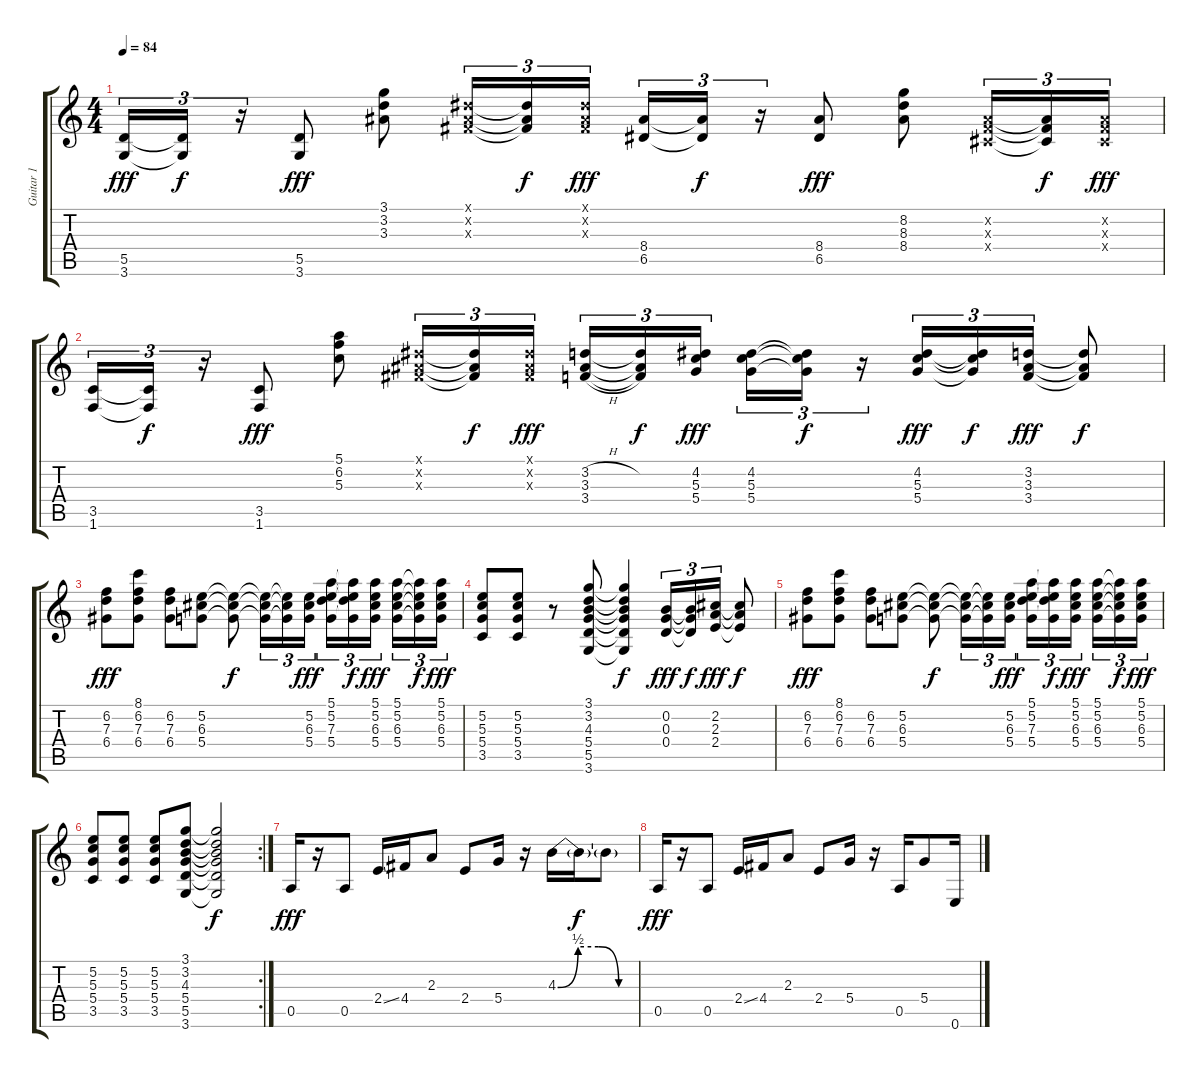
\track ("Guitar 1" "Guitar 1") {instrument overdrivenguitar}
\staff {score tabs}
\tuning (E4 B3 G3 D3 A2 E2) {hide}
\ts (4 4)
\tempo 84
\clef g2
\ks c
(5.5 3.6).16{tu (3 2) dy fff} (5.5{t} 3.6{t}).16{tu (3 2) dy f} r.16{tu (3 2)} (5.5 3.6).8{dy fff} (3.1 3.2 3.3).8 (-1.1{x} -1.2{x} -1.3{x}).16{tu (3 2)} (-1.1{t} -1.2{t} -1.3{t}).16{tu (3 2) dy f} (-1.1{x} -1.2{x} -1.3{x}).16{tu (3 2) dy fff} (8.4 6.5).16{tu (3 2)} (8.4{t} 6.5{t}).16{tu (3 2) dy f} r.16{tu (3 2)} (8.4 6.5).8{dy fff} (8.2 8.3 8.4).8 (-1.2{x} -1.3{x} -1.4{x}).16{tu (3 2)} (-1.2{t} -1.3{t} -1.4{t}).16{tu (3 2) dy f} (-1.2{x} -1.3{x} -1.4{x}).16{tu (3 2) dy fff} |
(3.5 1.6).16{tu (3 2)} (3.5{t} 1.6{t}).16{tu (3 2) dy f} r.16{tu (3 2)} (3.5 1.6).8{dy fff} (5.1 6.2 5.3).8 (-1.1{x} -1.2{x} -1.3{x}).16{tu (3 2)} (-1.1{t} -1.2{t} -1.3{t}).16{tu (3 2) dy f} (-1.1{x} -1.2{x} -1.3{x}).16{tu (3 2) dy fff} (3.2{h} 3.3{h} 3.4{h}).16{tu (3 2)} (3.2{t} 3.3{t} 3.4{t}).16{tu (3 2) dy f} (4.2 5.3 5.4).16{tu (3 2) dy fff} (4.2 5.3 5.4).16{tu (3 2)} (4.2{t} 5.3{t} 5.4{t}).16{tu (3 2) dy f} r.16{tu (3 2)} (4.2 5.3 5.4).16{tu (3 2) dy fff} (4.2{t} 5.3{t} 5.4{t}).16{tu (3 2) dy f} (3.2 3.3 3.4).16{tu (3 2) dy fff} (3.2{t} 3.3{t} 3.4{t}).8{dy f} |
(6.2 7.3 6.4).8{dy fff} (8.1 6.2 7.3 6.4).8 (6.2 7.3 6.4).8 (5.2 6.3 5.4).8 (5.2{t} 6.3{t} 5.4{t}).8{dy f} (5.2{t} 6.3{t} 5.4{t}).16{tu (3 2)} (5.2{t} 6.3{t} 5.4{t}).16{tu (3 2)} (5.2 6.3 5.4).16{tu (3 2) dy fff} (5.1 5.2 7.3 5.4).16{tu (3 2)} (5.1{t} 5.2{t} 7.3{t} 5.4{t}).16{tu (3 2) dy f} (5.1 5.2 6.3 5.4).16{tu (3 2) dy fff} (5.1 5.2 6.3 5.4).16{tu (3 2)} (5.1{t} 5.2{t} 6.3{t} 5.4{t}).16{tu (3 2) dy f} (5.1 5.2 6.3 5.4).16{tu (3 2) dy fff} |
(5.2 5.3 5.4 3.5).8 (5.2 5.3 5.4 3.5).8 r.8 (3.1 3.2 4.3 5.4 5.5 3.6).8 (3.1{t} 3.2{t} 4.3{t} 5.4{t} 5.5{t} 3.6{t}).4{dy f} (0.2 0.3 0.4).16{tu (3 2) dy fff} (0.2{t} 0.3{t} 0.4{t}).16{tu (3 2) dy f} (2.2 2.3 2.4).16{tu (3 2) dy fff} (2.2{t} 2.3{t} 2.4{t}).8{dy f} |
(6.2 7.3 6.4).8{dy fff} (8.1 6.2 7.3 6.4).8 (6.2 7.3 6.4).8 (5.2 6.3 5.4).8 (5.2{t} 6.3{t} 5.4{t}).8{dy f} (5.2{t} 6.3{t} 5.4{t}).16{tu (3 2)} (5.2{t} 6.3{t} 5.4{t}).16{tu (3 2)} (5.2 6.3 5.4).16{tu (3 2) dy fff} (5.1 5.2 7.3 5.4).16{tu (3 2)} (5.1{t} 5.2{t} 7.3{t} 5.4{t}).16{tu (3 2) dy f} (5.1 5.2 6.3 5.4).16{tu (3 2) dy fff} (5.1 5.2 6.3 5.4).16{tu (3 2)} (5.1{t} 5.2{t} 6.3{t} 5.4{t}).16{tu (3 2) dy f} (5.1 5.2 6.3 5.4).16{tu (3 2) dy fff} |
\rc 2
(5.2 5.3 5.4 3.5).8 (5.2 5.3 5.4 3.5).8 (5.2 5.3 5.4 3.5).8 (3.1 3.2 4.3 5.4 5.5 3.6).8 (3.1{t} 3.2{t} 4.3{t} 5.4{t} 5.5{t} 3.6{t}).2{dy f} |
0.5.16{dy fff} r.16 0.5.8 2.4{ss}.16 4.4.16 2.3.8 2.4.8 5.4.16 r.16 4.3{be (custom 0 0 15 2 30 2 45 0 60 0)}.16 4.3{t}.16{dy f} 4.3{t}.8 |
0.5.16{dy fff} r.16 0.5.8 2.4{ss}.16 4.4.16 2.3.8 2.4.8 5.4.16 r.16 0.5.16 5.4.8 0.6.16
